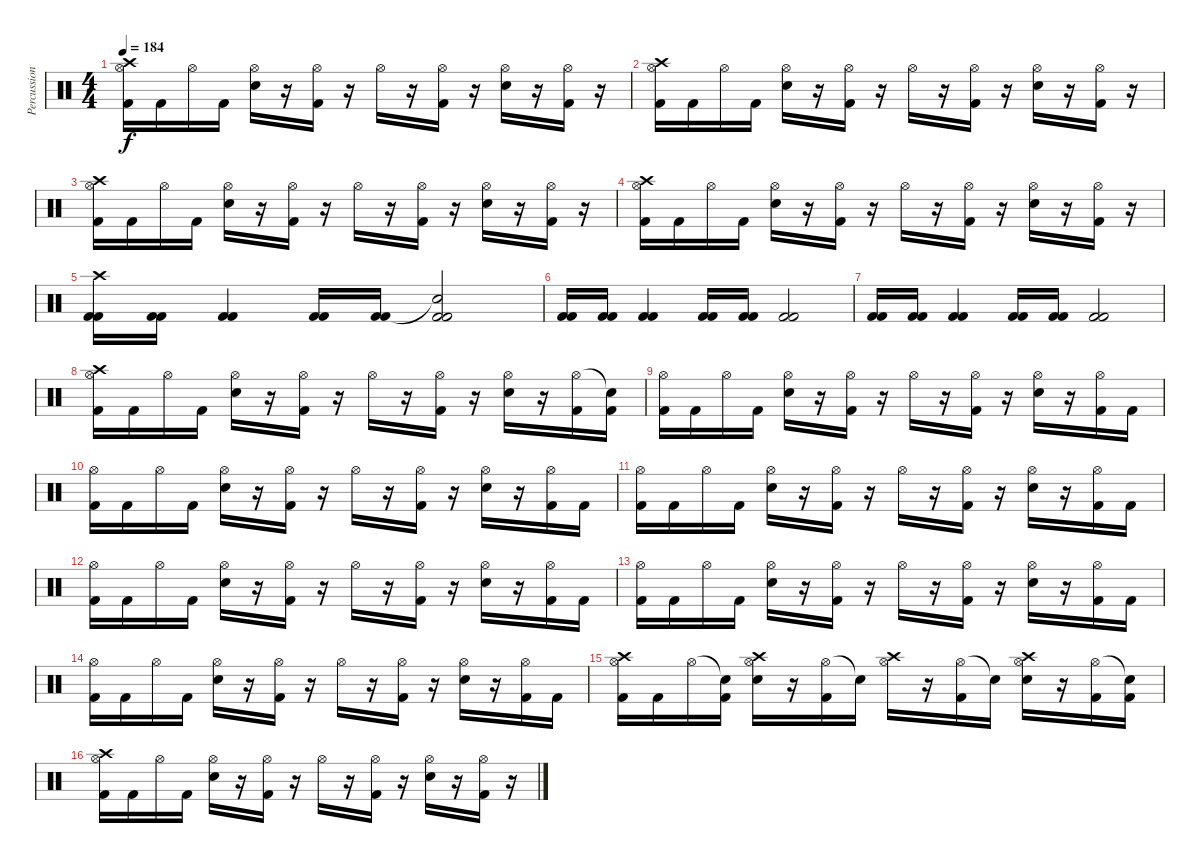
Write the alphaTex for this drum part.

\track ("Percussion" "Percussion") {instrument percussion}
\staff {score}
\articulation defaults
\ts (4 4)
\tempo 184
\clef neutral
\ks c
("Crash high (hit)" "Hi-Hat (open)" "Kick (hit) 2").16{dy f} "Kick (hit) 2".16 "Hi-Hat (open)".16 "Kick (hit) 2".16 ("Hi-Hat (open)" "Snare (hit) 2").16 r.16 ("Hi-Hat (open)" "Kick (hit) 2").16 r.16 "Hi-Hat (open)".16 r.16 ("Hi-Hat (open)" "Kick (hit) 2").16 r.16 ("Hi-Hat (open)" "Snare (hit) 2").16 r.16 ("Hi-Hat (open)" "Kick (hit) 2").16 r.16 |
("Crash high (hit)" "Hi-Hat (open)" "Kick (hit) 2").16 "Kick (hit) 2".16 "Hi-Hat (open)".16 "Kick (hit) 2".16 ("Hi-Hat (open)" "Snare (hit) 2").16 r.16 ("Hi-Hat (open)" "Kick (hit) 2").16 r.16 "Hi-Hat (open)".16 r.16 ("Hi-Hat (open)" "Kick (hit) 2").16 r.16 ("Hi-Hat (open)" "Snare (hit) 2").16 r.16 ("Hi-Hat (open)" "Kick (hit) 2").16 r.16 |
("Crash high (hit)" "Hi-Hat (open)" "Kick (hit) 2").16 "Kick (hit) 2".16 "Hi-Hat (open)".16 "Kick (hit) 2".16 ("Hi-Hat (open)" "Snare (hit) 2").16 r.16 ("Hi-Hat (open)" "Kick (hit) 2").16 r.16 "Hi-Hat (open)".16 r.16 ("Hi-Hat (open)" "Kick (hit) 2").16 r.16 ("Hi-Hat (open)" "Snare (hit) 2").16 r.16 ("Hi-Hat (open)" "Kick (hit) 2").16 r.16 |
("Crash high (hit)" "Hi-Hat (open)" "Kick (hit) 2").16 "Kick (hit) 2".16 "Hi-Hat (open)".16 "Kick (hit) 2".16 ("Hi-Hat (open)" "Snare (hit) 2").16 r.16 ("Hi-Hat (open)" "Kick (hit) 2").16 r.16 "Hi-Hat (open)".16 r.16 ("Hi-Hat (open)" "Kick (hit) 2").16 r.16 ("Hi-Hat (open)" "Snare (hit) 2").16 r.16 ("Hi-Hat (open)" "Kick (hit) 2").16 r.16 |
("Crash high (hit)" "Kick (hit) 2" "Kick (hit) 2").16 ("Kick (hit) 2" "Kick (hit) 2").16 ("Kick (hit) 2" "Kick (hit) 2").4 ("Kick (hit) 2" "Kick (hit) 2").16 ("Kick (hit) 2" "Kick (hit) 2").16 ("Snare (hit)"{t} "Kick (hit) 2" "Kick (hit) 2").2 |
("Kick (hit) 2" "Kick (hit) 2").16 ("Kick (hit) 2" "Kick (hit) 2").16 ("Kick (hit) 2" "Kick (hit) 2").4 ("Kick (hit) 2" "Kick (hit) 2").16 ("Kick (hit) 2" "Kick (hit) 2").16 ("Kick (hit) 2" "Kick (hit) 2").2 |
("Kick (hit) 2" "Kick (hit) 2").16 ("Kick (hit) 2" "Kick (hit) 2").16 ("Kick (hit) 2" "Kick (hit) 2").4 ("Kick (hit) 2" "Kick (hit) 2").16 ("Kick (hit) 2" "Kick (hit) 2").16 ("Kick (hit) 2" "Kick (hit) 2").2 |
("Crash high (hit)" "Hi-Hat (open)" "Kick (hit) 2").16 "Kick (hit) 2".16 "Hi-Hat (open)".16 "Kick (hit) 2".16 ("Hi-Hat (open)" "Snare (hit) 2").16 r.16 ("Hi-Hat (open)" "Kick (hit) 2").16 r.16 "Hi-Hat (open)".16 r.16 ("Hi-Hat (open)" "Kick (hit) 2").16 r.16 ("Hi-Hat (open)" "Snare (hit) 2").16 r.16 ("Hi-Hat (open)" "Kick (hit) 2").16 ("Snare (hit)"{t} "Kick (hit) 2").16 |
("Hi-Hat (open)" "Kick (hit) 2").16 "Kick (hit) 2".16 "Hi-Hat (open)".16 "Kick (hit) 2".16 ("Hi-Hat (open)" "Snare (hit) 2").16 r.16 ("Hi-Hat (open)" "Kick (hit) 2").16 r.16 "Hi-Hat (open)".16 r.16 ("Hi-Hat (open)" "Kick (hit) 2").16 r.16 ("Hi-Hat (open)" "Snare (hit) 2").16 r.16 ("Hi-Hat (open)" "Kick (hit) 2").16 "Kick (hit) 2".16 |
("Hi-Hat (open)" "Kick (hit) 2").16 "Kick (hit) 2".16 "Hi-Hat (open)".16 "Kick (hit) 2".16 ("Hi-Hat (open)" "Snare (hit) 2").16 r.16 ("Hi-Hat (open)" "Kick (hit) 2").16 r.16 "Hi-Hat (open)".16 r.16 ("Hi-Hat (open)" "Kick (hit) 2").16 r.16 ("Hi-Hat (open)" "Snare (hit) 2").16 r.16 ("Hi-Hat (open)" "Kick (hit) 2").16 "Kick (hit) 2".16 |
("Hi-Hat (open)" "Kick (hit) 2").16 "Kick (hit) 2".16 "Hi-Hat (open)".16 "Kick (hit) 2".16 ("Hi-Hat (open)" "Snare (hit) 2").16 r.16 ("Hi-Hat (open)" "Kick (hit) 2").16 r.16 "Hi-Hat (open)".16 r.16 ("Hi-Hat (open)" "Kick (hit) 2").16 r.16 ("Hi-Hat (open)" "Snare (hit) 2").16 r.16 ("Hi-Hat (open)" "Kick (hit) 2").16 "Kick (hit) 2".16 |
("Hi-Hat (open)" "Kick (hit) 2").16 "Kick (hit) 2".16 "Hi-Hat (open)".16 "Kick (hit) 2".16 ("Hi-Hat (open)" "Snare (hit) 2").16 r.16 ("Hi-Hat (open)" "Kick (hit) 2").16 r.16 "Hi-Hat (open)".16 r.16 ("Hi-Hat (open)" "Kick (hit) 2").16 r.16 ("Hi-Hat (open)" "Snare (hit) 2").16 r.16 ("Hi-Hat (open)" "Kick (hit) 2").16 "Kick (hit) 2".16 |
("Hi-Hat (open)" "Kick (hit) 2").16 "Kick (hit) 2".16 "Hi-Hat (open)".16 "Kick (hit) 2".16 ("Hi-Hat (open)" "Snare (hit) 2").16 r.16 ("Hi-Hat (open)" "Kick (hit) 2").16 r.16 "Hi-Hat (open)".16 r.16 ("Hi-Hat (open)" "Kick (hit) 2").16 r.16 ("Hi-Hat (open)" "Snare (hit) 2").16 r.16 ("Hi-Hat (open)" "Kick (hit) 2").16 "Kick (hit) 2".16 |
("Hi-Hat (open)" "Kick (hit) 2").16 "Kick (hit) 2".16 "Hi-Hat (open)".16 "Kick (hit) 2".16 ("Hi-Hat (open)" "Snare (hit) 2").16 r.16 ("Hi-Hat (open)" "Kick (hit) 2").16 r.16 "Hi-Hat (open)".16 r.16 ("Hi-Hat (open)" "Kick (hit) 2").16 r.16 ("Hi-Hat (open)" "Snare (hit) 2").16 r.16 ("Hi-Hat (open)" "Kick (hit) 2").16 "Kick (hit) 2".16 |
("Crash high (hit)" "Hi-Hat (open)" "Kick (hit) 2").16 "Kick (hit) 2".16 "Hi-Hat (open)".16 ("Snare (hit)"{t} "Kick (hit) 2").16 ("Crash high (hit)" "Hi-Hat (open)" "Snare (hit) 2").16 r.16 ("Hi-Hat (open)" "Kick (hit) 2").16 "Snare (hit)"{t}.16 ("Crash high (hit)" "Hi-Hat (open)").16 r.16 ("Hi-Hat (open)" "Kick (hit) 2").16 "Snare (hit)"{t}.16 ("Crash high (hit)" "Hi-Hat (open)" "Snare (hit) 2").16 r.16 ("Hi-Hat (open)" "Kick (hit) 2").16 ("Snare (hit)"{t} "Kick (hit) 2").16 |
("Crash high (hit)" "Hi-Hat (open)" "Kick (hit) 2").16 "Kick (hit) 2".16 "Hi-Hat (open)".16 "Kick (hit) 2".16 ("Hi-Hat (open)" "Snare (hit) 2").16 r.16 ("Hi-Hat (open)" "Kick (hit) 2").16 r.16 "Hi-Hat (open)".16 r.16 ("Hi-Hat (open)" "Kick (hit) 2").16 r.16 ("Hi-Hat (open)" "Snare (hit) 2").16 r.16 ("Hi-Hat (open)" "Kick (hit) 2").16 r.16
